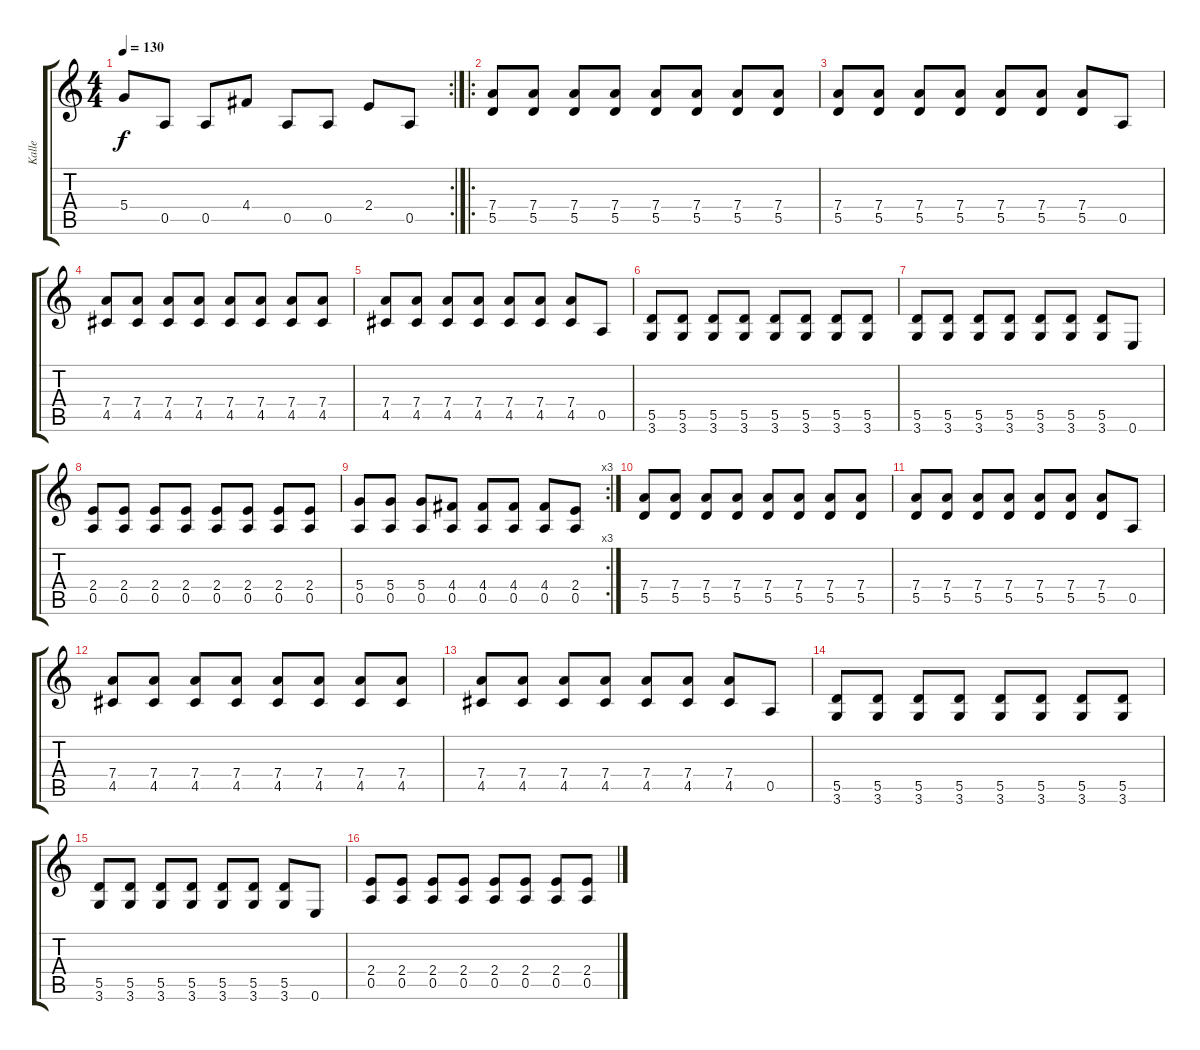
\track ("Kalle" "Kalle") {instrument electricguitarclean}
\staff {score tabs}
\tuning (E4 B3 G3 D3 A2 E2) {hide}
\rc 2
\ts (4 4)
\tempo 130
\clef g2
\ks c
5.4.8{dy f} 0.5.8 0.5.8 4.4.8 0.5.8 0.5.8 2.4.8 0.5.8 |
\ro
(7.4 5.5).8{instrument distortionguitar} (7.4 5.5).8 (7.4 5.5).8 (7.4 5.5).8 (7.4 5.5).8 (7.4 5.5).8 (7.4 5.5).8 (7.4 5.5).8 |
(7.4 5.5).8 (7.4 5.5).8 (7.4 5.5).8 (7.4 5.5).8 (7.4 5.5).8 (7.4 5.5).8 (7.4 5.5).8 0.5.8 |
(7.4 4.5).8 (7.4 4.5).8 (7.4 4.5).8 (7.4 4.5).8 (7.4 4.5).8 (7.4 4.5).8 (7.4 4.5).8 (7.4 4.5).8 |
(7.4 4.5).8 (7.4 4.5).8 (7.4 4.5).8 (7.4 4.5).8 (7.4 4.5).8 (7.4 4.5).8 (7.4 4.5).8 0.5.8 |
(5.5 3.6).8 (5.5 3.6).8 (5.5 3.6).8 (5.5 3.6).8 (5.5 3.6).8 (5.5 3.6).8 (5.5 3.6).8 (5.5 3.6).8 |
(5.5 3.6).8 (5.5 3.6).8 (5.5 3.6).8 (5.5 3.6).8 (5.5 3.6).8 (5.5 3.6).8 (5.5 3.6).8 0.6.8 |
(2.4 0.5).8 (2.4 0.5).8 (2.4 0.5).8 (2.4 0.5).8 (2.4 0.5).8 (2.4 0.5).8 (2.4 0.5).8 (2.4 0.5).8 |
\rc 3
(5.4 0.5).8 (5.4 0.5).8 (5.4 0.5).8 (4.4 0.5).8 (4.4 0.5).8 (4.4 0.5).8 (4.4 0.5).8 (2.4 0.5).8 |
(7.4 5.5).8{instrument distortionguitar} (7.4 5.5).8 (7.4 5.5).8 (7.4 5.5).8 (7.4 5.5).8 (7.4 5.5).8 (7.4 5.5).8 (7.4 5.5).8 |
(7.4 5.5).8 (7.4 5.5).8 (7.4 5.5).8 (7.4 5.5).8 (7.4 5.5).8 (7.4 5.5).8 (7.4 5.5).8 0.5.8 |
(7.4 4.5).8 (7.4 4.5).8 (7.4 4.5).8 (7.4 4.5).8 (7.4 4.5).8 (7.4 4.5).8 (7.4 4.5).8 (7.4 4.5).8 |
(7.4 4.5).8 (7.4 4.5).8 (7.4 4.5).8 (7.4 4.5).8 (7.4 4.5).8 (7.4 4.5).8 (7.4 4.5).8 0.5.8 |
(5.5 3.6).8 (5.5 3.6).8 (5.5 3.6).8 (5.5 3.6).8 (5.5 3.6).8 (5.5 3.6).8 (5.5 3.6).8 (5.5 3.6).8 |
(5.5 3.6).8 (5.5 3.6).8 (5.5 3.6).8 (5.5 3.6).8 (5.5 3.6).8 (5.5 3.6).8 (5.5 3.6).8 0.6.8 |
(2.4 0.5).8 (2.4 0.5).8 (2.4 0.5).8 (2.4 0.5).8 (2.4 0.5).8 (2.4 0.5).8 (2.4 0.5).8 (2.4 0.5).8
